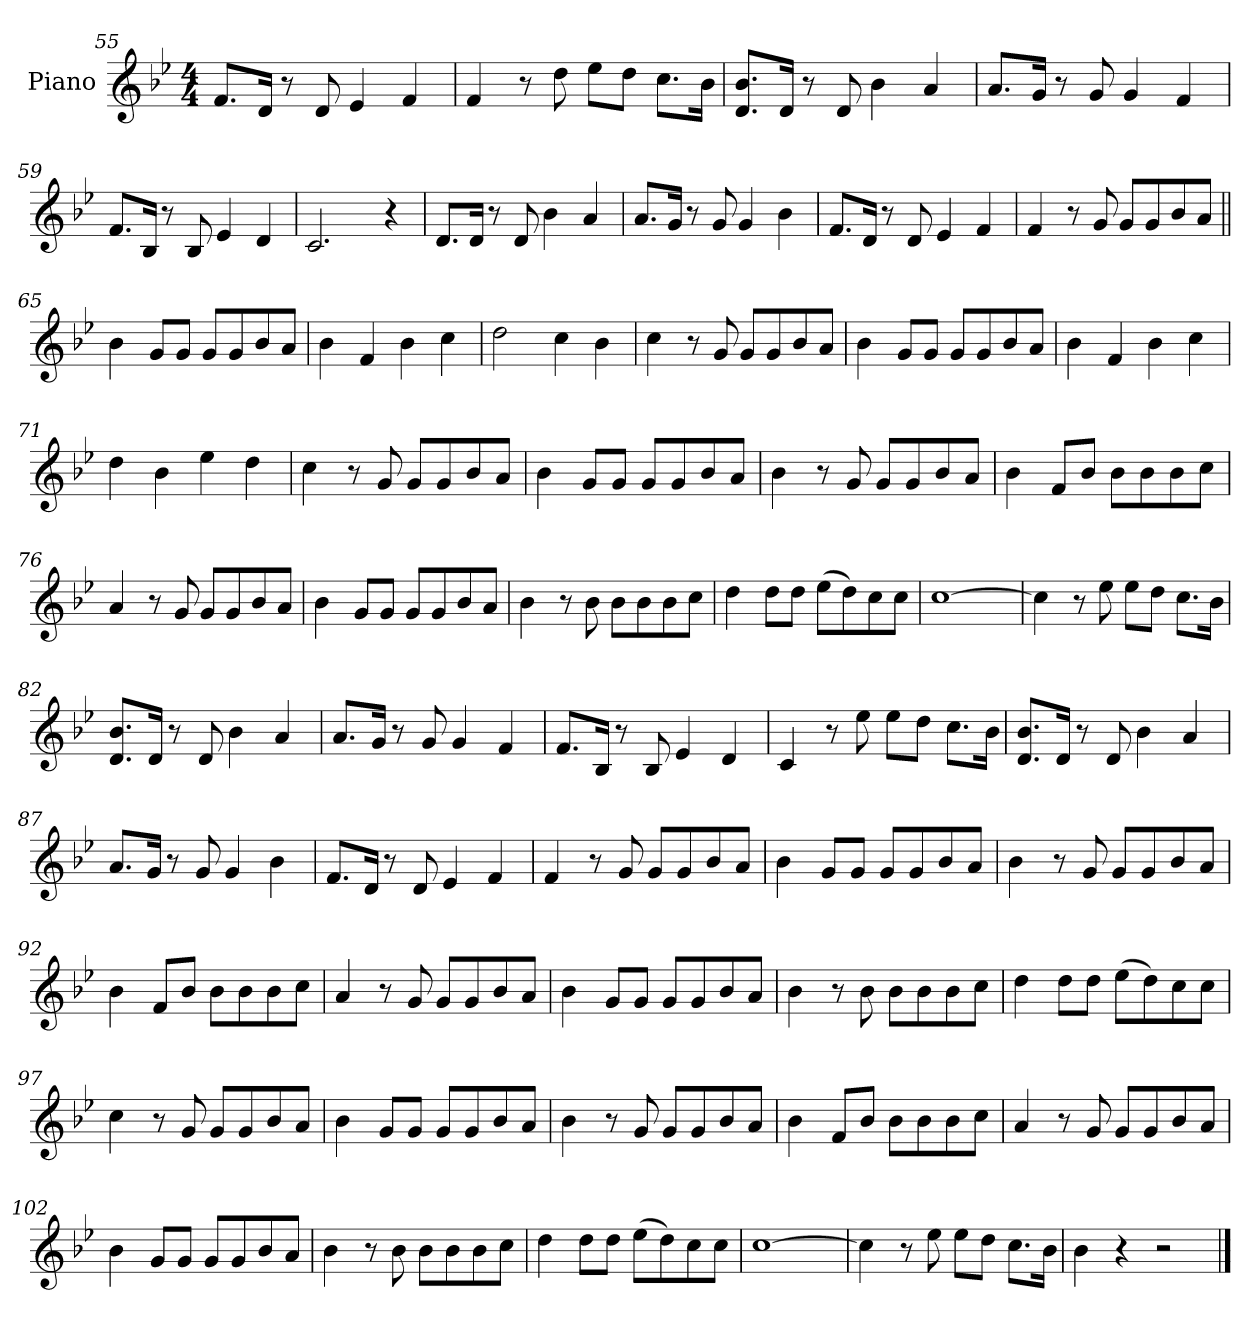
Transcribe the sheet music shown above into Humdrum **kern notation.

**kern
*part1
*staff1
*I"Piano
*I'Pno.
*clefG2
*k[b-e-]
*M4/4
=55
8.fL
16dJk
8r
8d
4e-
4f
=56
4f
8r
8dd
8ee-L
8ddJ
8.ccL
16b-Jk
=57
8.d 8.b-L
16dJk
8r
8d
4b-
4a
=58
8.aL
16gJk
8r
8g
4g
4f
=59
8.fL
16B-Jk
8r
8B-
4e-
4d
=60
2.c
4r
=61
8.dL
16dJk
8r
8d
4b-
4a
=62
8.aL
16gJk
8r
8g
4g
4b-
=63
8.fL
16dJk
8r
8d
4e-
4f
=64
4f
8r
8g
8gL
8g
8b-
8aJ
=65||
4b-
8gL
8gJ
8gL
8g
8b-
8aJ
=66
4b-
4f!
4b-!
4cc!
=67
2dd!
4cc!
4b-!
=68
4cc!
8r
8g
8gL
8g
8b-
8aJ
=69
4b-
8gL
8gJ
8gL
8g
8b-
8aJ
=70
4b-
4f!
4b-!
4cc!
=71
4dd!
4b-!
4ee-!
4dd!
=72
4cc!
8r
8g
8gL
8g
8b-
8aJ
=73
4b-
8gL
8gJ
8gL
8g
8b-
8aJ
=74
4b-
8r
8g
8gL
8g
8b-
8aJ
=75
4b-
8fL
8b-J
8b-L
8b-
8b-
8ccJ
=76
4a
8r
8g
8gL
8g
8b-
8aJ
=77
4b-
8gL
8gJ
8gL
8g
8b-
8aJ
=78
4b-
8r
8b-
8b-L
8b-
8b-
8ccJ
=79
4dd
8ddL
8ddJ
(>8ee-L
8dd)
8cc
8ccJ
=80
[1cc
=81
4cc]
8r
8ee-
8ee-L
8ddJ
8.ccL
16b-Jk
=82
8.d 8.b-L
16dJk
8r
8d
4b-
4a
=83
8.aL
16gJk
8r
8g
4g
4f
=84
8.fL
16B-Jk
8r
8B-
4e-
4d
=85
4c
8r
8ee-
8ee-L
8ddJ
8.ccL
16b-Jk
=86
8.d 8.b-L
16dJk
8r
8d
4b-
4a
=87
8.aL
16gJk
8r
8g
4g
4b-
=88
8.fL
16dJk
8r
8d
4e-
4f
=89
4f
8r
8g
8gL
8g
8b-
8aJ
=90
4b-
8gL
8gJ
8gL
8g
8b-
8aJ
=91
4b-
8r
8g
8gL
8g
8b-
8aJ
=92
4b-
8fL
8b-J
8b-L
8b-
8b-
8ccJ
=93
4a
8r
8g
8gL
8g
8b-
8aJ
=94
4b-
8gL
8gJ
8gL
8g
8b-
8aJ
=95
4b-
8r
8b-
8b-L
8b-
8b-
8ccJ
=96
4dd
8ddL
8ddJ
(>8ee-L
8dd)
8cc
8ccJ
=97
4cc
8r
8g
8gL
8g
8b-
8aJ
=98
4b-
8gL
8gJ
8gL
8g
8b-
8aJ
=99
4b-
8r
8g
8gL
8g
8b-
8aJ
=100
4b-
8fL
8b-J
8b-L
8b-
8b-
8ccJ
=101
4a
8r
8g
8gL
8g
8b-
8aJ
=102
4b-
8gL
8gJ
8gL
8g
8b-
8aJ
=103
4b-
8r
8b-
8b-L
8b-
8b-
8ccJ
=104
4dd
8ddL
8ddJ
(>8ee-L
8dd)
8cc
8ccJ
=105
[1cc
=106
4cc]
8r
8ee-
8ee-L
8ddJ
8.ccL
16b-Jk
=107
4b-
4r
2r
==
*-
